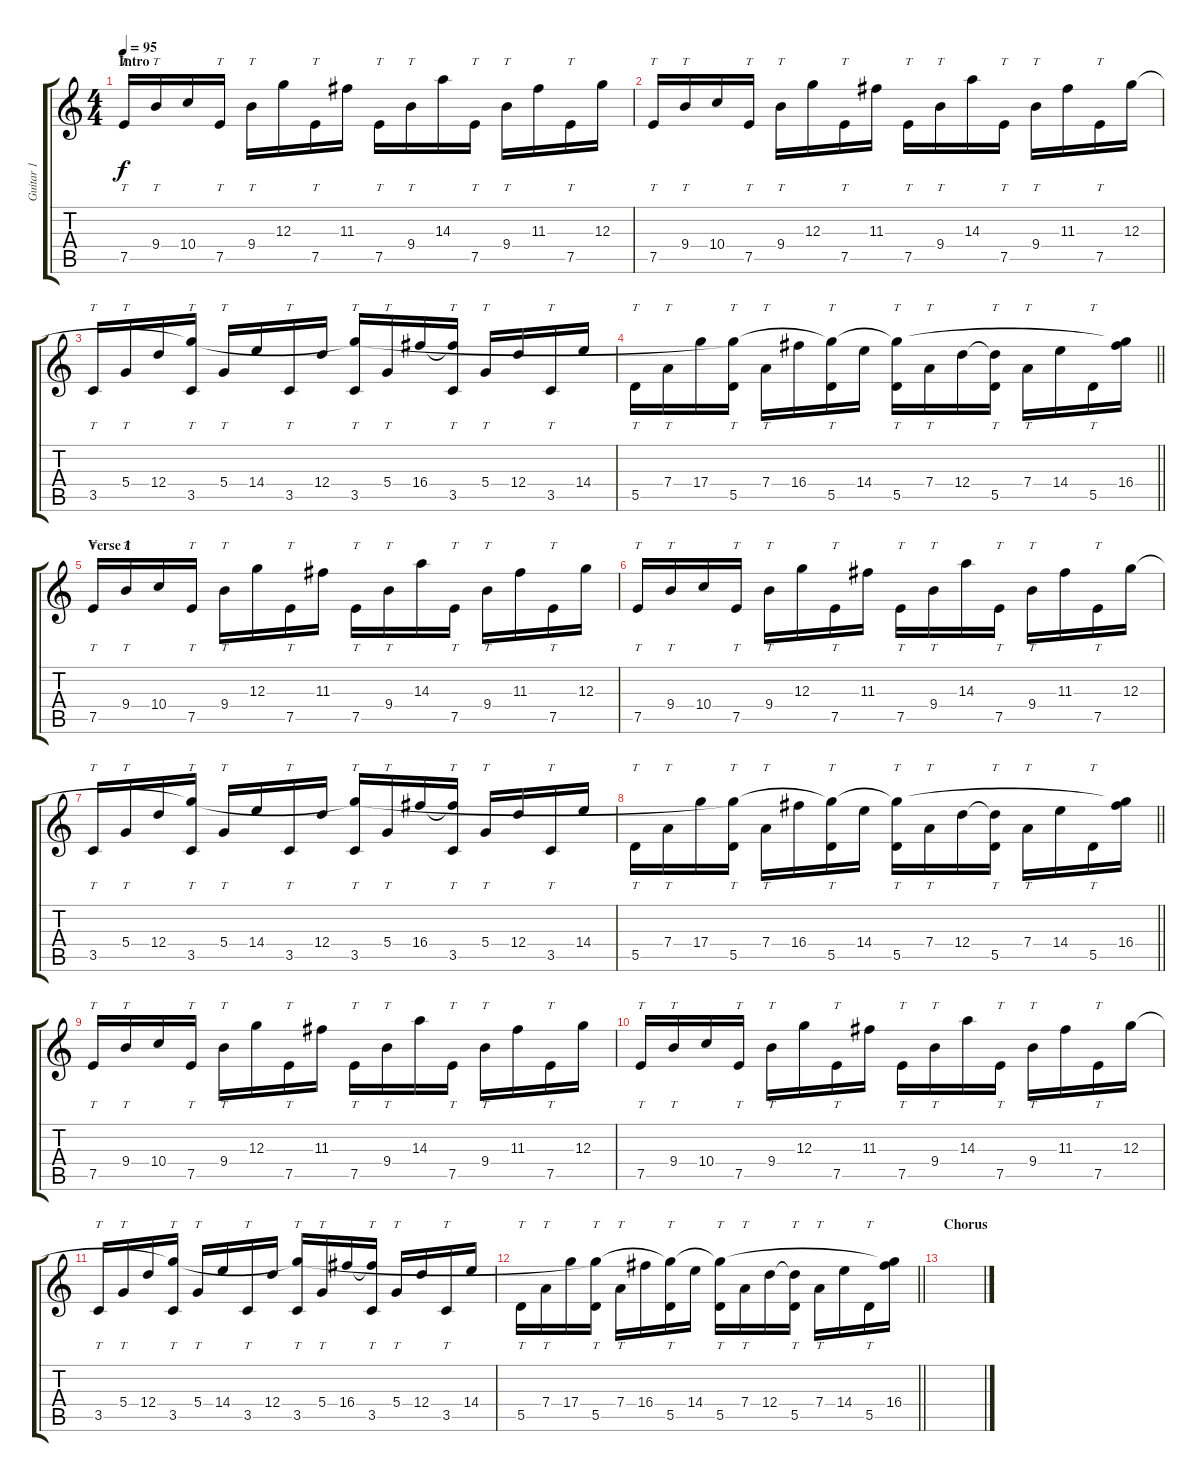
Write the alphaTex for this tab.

\track ("Guitar 1" "Guitar 1") {instrument electricguitarjazz}
\staff {score tabs}
\tuning (E4 B3 G3 D3 A2 E2) {hide}
\ts (4 4)
\section ("" "Intro")
\tempo 95
\clef g2
\ks c
7.5.16{tt dy f instrument electricguitarjazz} 9.4.16{tt} 10.4.16 7.5.16{tt} 9.4.16{tt} 12.3.16 7.5.16{tt} 11.3.16 7.5.16{tt} 9.4.16{tt} 14.3.16 7.5.16{tt} 9.4.16{tt} 11.3.16 7.5.16{tt} 12.3.16 |
7.5.16{tt} 9.4.16{tt} 10.4.16 7.5.16{tt} 9.4.16{tt} 12.3.16 7.5.16{tt} 11.3.16 7.5.16{tt} 9.4.16{tt} 14.3.16 7.5.16{tt} 9.4.16{tt} 11.3.16 7.5.16{tt} 12.3.16 |
3.5.16{tt} 5.4.16{tt} 12.4.16 (12.3{t} 3.5).16{tt} 5.4.16{tt} 14.4.16 3.5.16{tt} 12.4.16 (12.3{t} 3.5).16{tt} 5.4.16{tt} 16.4.16 (16.4{t} 3.5).16{tt} 5.4.16{tt} 12.4.16 3.5.16{tt} 14.4.16 |
\barLineRight lightlight
5.5.16{tt} 7.4.16{tt} 17.4.16 (12.3{t} 5.5).16{tt} 7.4.16{tt} 16.4.16 (12.3{t} 5.5).16{tt} 14.4.16 (12.3{t} 5.5).16{tt} 7.4.16{tt} 12.4.16 (12.4{t} 5.5).16{tt} 7.4.16{tt} 14.4.16 5.5.16{tt} (12.3{t} 16.4).16 |
\section ("" "Verse 1")
7.5.16{tt} 9.4.16{tt} 10.4.16 7.5.16{tt} 9.4.16{tt} 12.3.16 7.5.16{tt} 11.3.16 7.5.16{tt} 9.4.16{tt} 14.3.16 7.5.16{tt} 9.4.16{tt} 11.3.16 7.5.16{tt} 12.3.16 |
7.5.16{tt} 9.4.16{tt} 10.4.16 7.5.16{tt} 9.4.16{tt} 12.3.16 7.5.16{tt} 11.3.16 7.5.16{tt} 9.4.16{tt} 14.3.16 7.5.16{tt} 9.4.16{tt} 11.3.16 7.5.16{tt} 12.3.16 |
3.5.16{tt} 5.4.16{tt} 12.4.16 (12.3{t} 3.5).16{tt} 5.4.16{tt} 14.4.16 3.5.16{tt} 12.4.16 (12.3{t} 3.5).16{tt} 5.4.16{tt} 16.4.16 (16.4{t} 3.5).16{tt} 5.4.16{tt} 12.4.16 3.5.16{tt} 14.4.16 |
\barLineRight lightlight
5.5.16{tt} 7.4.16{tt} 17.4.16 (12.3{t} 5.5).16{tt} 7.4.16{tt} 16.4.16 (12.3{t} 5.5).16{tt} 14.4.16 (12.3{t} 5.5).16{tt} 7.4.16{tt} 12.4.16 (12.4{t} 5.5).16{tt} 7.4.16{tt} 14.4.16 5.5.16{tt} (12.3{t} 16.4).16 |
7.5.16{tt} 9.4.16{tt} 10.4.16 7.5.16{tt} 9.4.16{tt} 12.3.16 7.5.16{tt} 11.3.16 7.5.16{tt} 9.4.16{tt} 14.3.16 7.5.16{tt} 9.4.16{tt} 11.3.16 7.5.16{tt} 12.3.16 |
7.5.16{tt} 9.4.16{tt} 10.4.16 7.5.16{tt} 9.4.16{tt} 12.3.16 7.5.16{tt} 11.3.16 7.5.16{tt} 9.4.16{tt} 14.3.16 7.5.16{tt} 9.4.16{tt} 11.3.16 7.5.16{tt} 12.3.16 |
3.5.16{tt} 5.4.16{tt} 12.4.16 (12.3{t} 3.5).16{tt} 5.4.16{tt} 14.4.16 3.5.16{tt} 12.4.16 (12.3{t} 3.5).16{tt} 5.4.16{tt} 16.4.16 (16.4{t} 3.5).16{tt} 5.4.16{tt} 12.4.16 3.5.16{tt} 14.4.16 |
\barLineRight lightlight
5.5.16{tt} 7.4.16{tt} 17.4.16 (12.3{t} 5.5).16{tt} 7.4.16{tt} 16.4.16 (12.3{t} 5.5).16{tt} 14.4.16 (12.3{t} 5.5).16{tt} 7.4.16{tt} 12.4.16 (12.4{t} 5.5).16{tt} 7.4.16{tt} 14.4.16 5.5.16{tt} (12.3{t} 16.4).16 |
\section ("" "Chorus")
